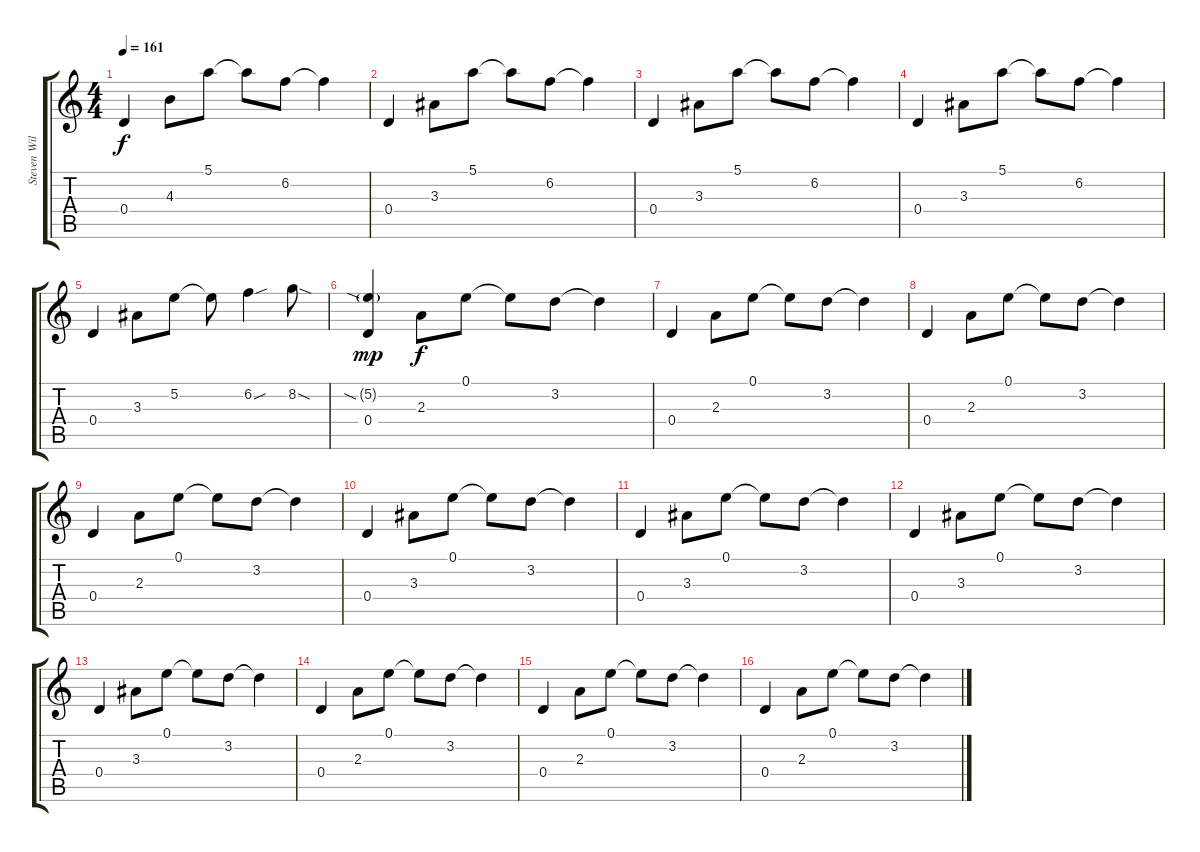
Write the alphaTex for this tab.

\track ("Steven Wilson (Guitar 4)" "Steven Wil") {instrument acousticguitarsteel}
\staff {score tabs}
\tuning (E4 B3 G3 D3 A2 D2) {hide}
\ts (4 4)
\tempo 161
\clef g2
\ks c
0.4.4{dy f} 4.3.8 5.1.8 5.1{t}.8 6.2.8 6.2{t}.4 |
0.4.4 3.3.8 5.1.8 5.1{t}.8 6.2.8 6.2{t}.4 |
0.4.4 3.3.8 5.1.8 5.1{t}.8 6.2.8 6.2{t}.4 |
0.4.4 3.3.8 5.1.8 5.1{t}.8 6.2.8 6.2{t}.4 |
0.4.4 3.3.8 5.2.8 5.2{t}.8 6.2{sou}.4 8.2{sod}.8 |
(5.2{sia g} 0.4).4{dy mp} 2.3.8{dy f} 0.1.8 0.1{t}.8 3.2.8 3.2{t}.4 |
0.4.4 2.3.8 0.1.8 0.1{t}.8 3.2.8 3.2{t}.4 |
0.4.4 2.3.8 0.1.8 0.1{t}.8 3.2.8 3.2{t}.4 |
0.4.4 2.3.8 0.1.8 0.1{t}.8 3.2.8 3.2{t}.4 |
0.4.4 3.3.8 0.1.8 0.1{t}.8 3.2.8 3.2{t}.4 |
0.4.4 3.3.8 0.1.8 0.1{t}.8 3.2.8 3.2{t}.4 |
0.4.4 3.3.8 0.1.8 0.1{t}.8 3.2.8 3.2{t}.4 |
0.4.4 3.3.8 0.1.8 0.1{t}.8 3.2.8 3.2{t}.4 |
0.4.4 2.3.8 0.1.8 0.1{t}.8 3.2.8 3.2{t}.4 |
0.4.4 2.3.8 0.1.8 0.1{t}.8 3.2.8 3.2{t}.4 |
0.4.4 2.3.8 0.1.8 0.1{t}.8 3.2.8 3.2{t}.4
